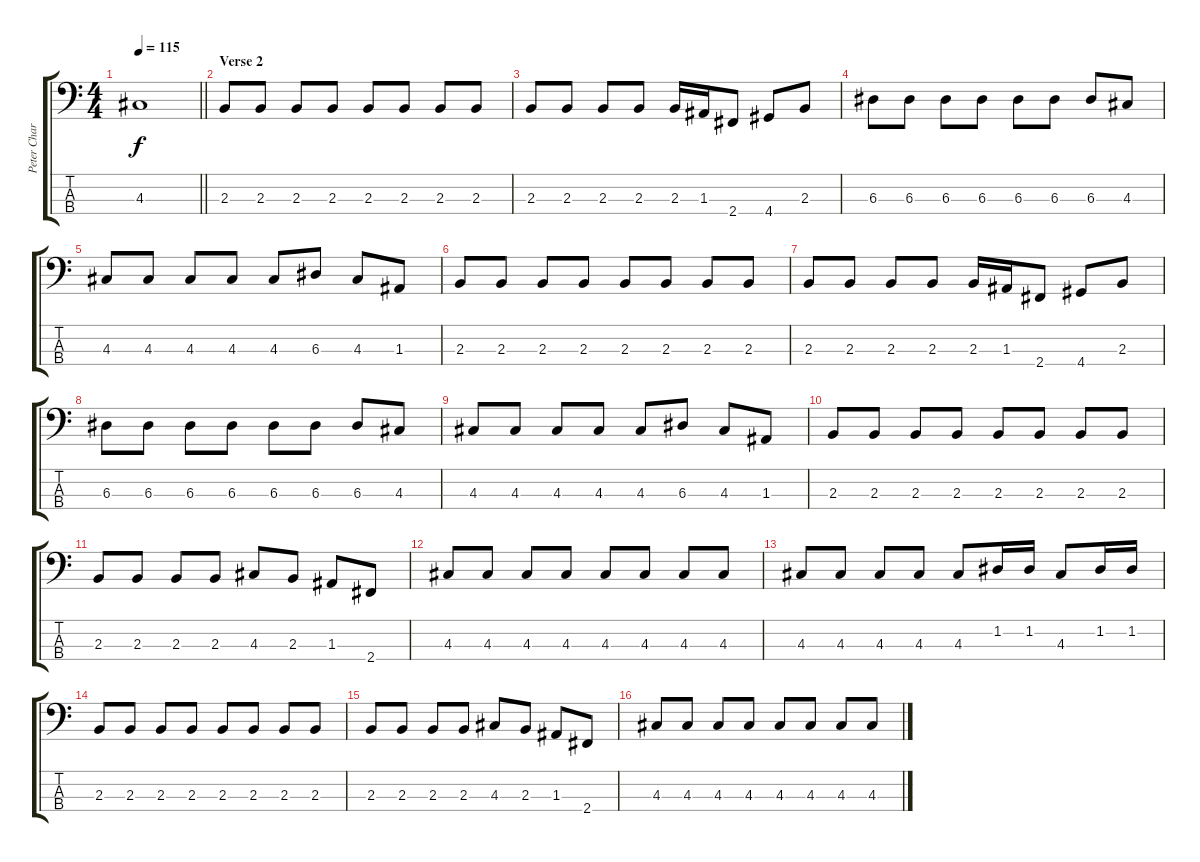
\track ("Peter Charell" "Peter Char") {instrument electricbassfinger}
\staff {score tabs}
\tuning (G2 D2 A1 E1) {hide}
\ts (4 4)
\tempo 115
\clef f4
\barLineRight lightlight
\ks c
4.3{t}.1{dy f} |
\section ("" "Verse 2")
2.3.8 2.3.8 2.3.8 2.3.8 2.3.8 2.3.8 2.3.8 2.3.8 |
2.3.8 2.3.8 2.3.8 2.3.8 2.3.16 1.3.16 2.4.8 4.4.8 2.3.8 |
6.3.8 6.3.8 6.3.8 6.3.8 6.3.8 6.3.8 6.3.8 4.3.8 |
4.3.8 4.3.8 4.3.8 4.3.8 4.3.8 6.3.8 4.3.8 1.3.8 |
2.3.8 2.3.8 2.3.8 2.3.8 2.3.8 2.3.8 2.3.8 2.3.8 |
2.3.8 2.3.8 2.3.8 2.3.8 2.3.16 1.3.16 2.4.8 4.4.8 2.3.8 |
6.3.8 6.3.8 6.3.8 6.3.8 6.3.8 6.3.8 6.3.8 4.3.8 |
4.3.8 4.3.8 4.3.8 4.3.8 4.3.8 6.3.8 4.3.8 1.3.8 |
2.3.8 2.3.8 2.3.8 2.3.8 2.3.8 2.3.8 2.3.8 2.3.8 |
2.3.8 2.3.8 2.3.8 2.3.8 4.3.8 2.3.8 1.3.8 2.4.8 |
4.3.8 4.3.8 4.3.8 4.3.8 4.3.8 4.3.8 4.3.8 4.3.8 |
4.3.8 4.3.8 4.3.8 4.3.8 4.3.8 1.2.16 1.2.16 4.3.8 1.2.16 1.2.16 |
2.3.8 2.3.8 2.3.8 2.3.8 2.3.8 2.3.8 2.3.8 2.3.8 |
2.3.8 2.3.8 2.3.8 2.3.8 4.3.8 2.3.8 1.3.8 2.4.8 |
4.3.8 4.3.8 4.3.8 4.3.8 4.3.8 4.3.8 4.3.8 4.3.8
